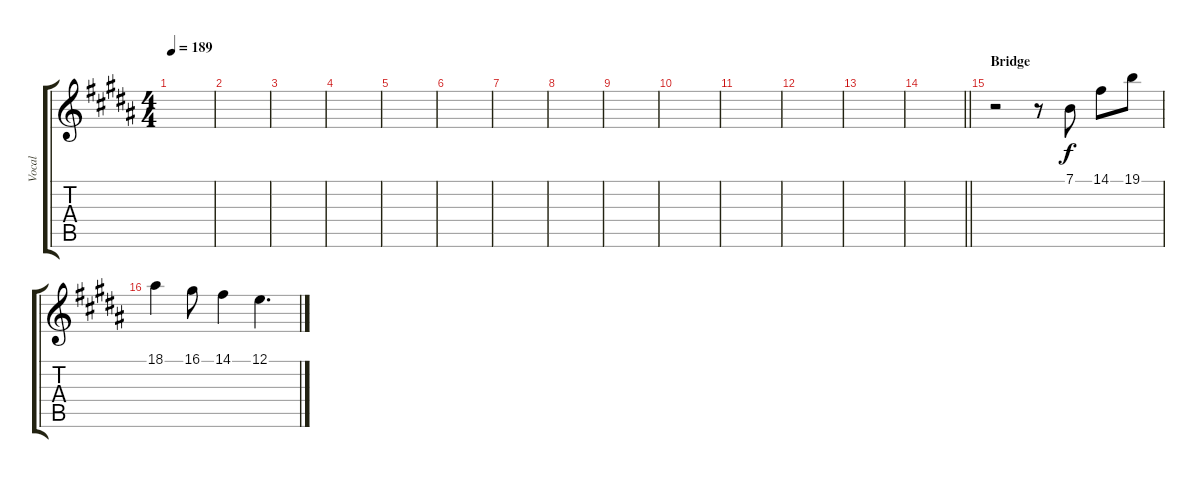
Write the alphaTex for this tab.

\track ("Vocal" "Vocal") {instrument oboe}
\staff {score tabs}
\tuning (E4 B3 G3 D3 A2 E2) {hide}
\ts (4 4)
\tempo 189
\clef g2
\ks b
|
|
|
|
|
|
|
|
|
|
|
|
|
\barLineRight lightlight
|
\section ("" "Bridge")
r.2 r.8 7.1.8 14.1.8 19.1.8 |
18.1.4 16.1.8 14.1.4 12.1.4{d}
